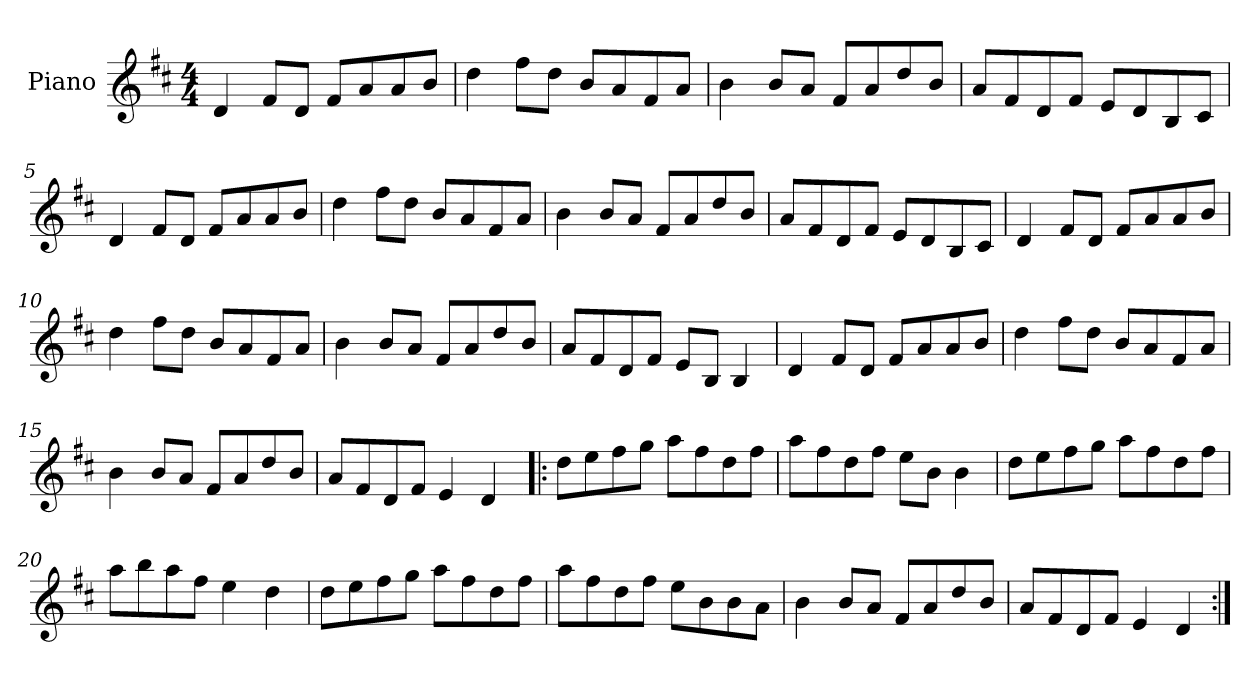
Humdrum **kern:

**kern
*part1
*staff1
*I"Piano
*I'Pno
*clefG2
*k[f#c#]
*D:
*M4/4
=1
4d/
8f#/L
8d/J
8f#/L
8a/
8a/
8b/J
=2
4dd\
8ff#\L
8dd\J
8b/L
8a/
8f#/
8a/J
=3
4b\
8b/L
8a/J
8f#/L
8a/
8dd/
8b/J
=4
8a/L
8f#/
8d/
8f#/J
8e/L
8d/
8B/
8c#/J
!!LO:LB:g=z
=5
4d/
8f#/L
8d/J
8f#/L
8a/
8a/
8b/J
=6
4dd\
8ff#\L
8dd\J
8b/L
8a/
8f#/
8a/J
=7
4b\
8b/L
8a/J
8f#/L
8a/
8dd/
8b/J
=8
8a/L
8f#/
8d/
8f#/J
8e/L
8d/
8B/
8c#/J
=9
4d/
8f#/L
8d/J
8f#/L
8a/
8a/
8b/J
!!LO:LB:g=z
=10
4dd\
8ff#\L
8dd\J
8b/L
8a/
8f#/
8a/J
=11
4b\
8b/L
8a/J
8f#/L
8a/
8dd/
8b/J
=12
8a/L
8f#/
8d/
8f#/J
8e/L
8B/J
4B/
=13
4d/
8f#/L
8d/J
8f#/L
8a/
8a/
8b/J
=14
4dd\
8ff#\L
8dd\J
8b/L
8a/
8f#/
8a/J
!!LO:LB:g=z
=15
4b\
8b/L
8a/J
8f#/L
8a/
8dd/
8b/J
=16
8a/L
8f#/
8d/
8f#/J
4e/
4d/
=17!|:
8dd\L
8ee\
8ff#\
8gg\J
8aa\L
8ff#\
8dd\
8ff#\J
=18
8aa\L
8ff#\
8dd\
8ff#\J
8ee\L
8b\J
4b\
=19
8dd\L
8ee\
8ff#\
8gg\J
8aa\L
8ff#\
8dd\
8ff#\J
!!LO:LB:g=z
=20
8aa\L
8bb\
8aa\
8ff#\J
4ee\
4dd\
=21
8dd\L
8ee\
8ff#\
8gg\J
8aa\L
8ff#\
8dd\
8ff#\J
=22
8aa\L
8ff#\
8dd\
8ff#\J
8ee\L
8b\
8b\
8a\J
=23
4b\
8b/L
8a/J
8f#/L
8a/
8dd/
8b/J
=24
8a/L
8f#/
8d/
8f#/J
4e/
4d/
=:|!
*-
